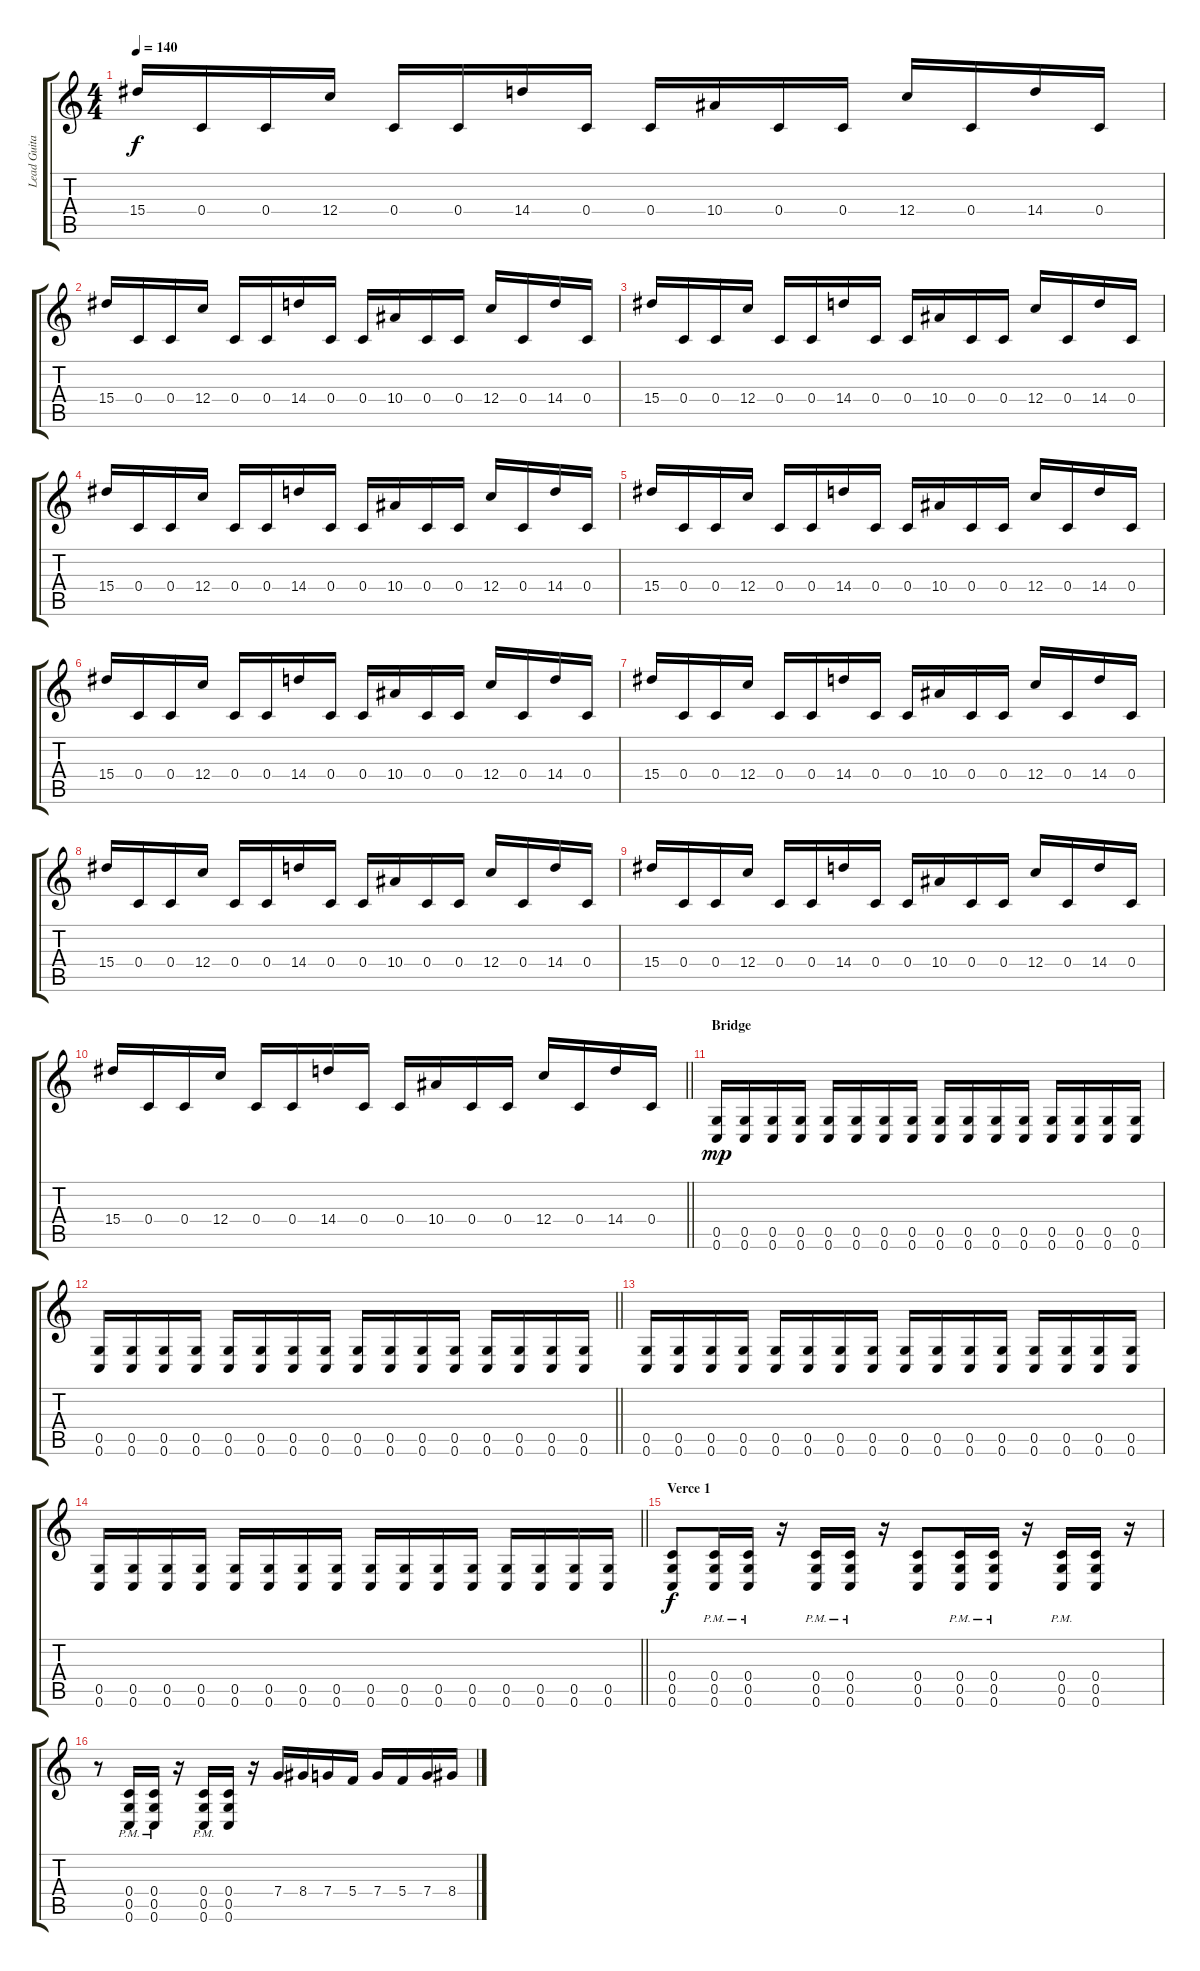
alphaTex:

\track ("Lead Guitar" "Lead Guita") {instrument overdrivenguitar}
\staff {score tabs}
\tuning (D4 A3 F3 C3 G2 C2) {hide}
\ts (4 4)
\tempo 140
\clef g2
\ks c
15.4.16{dy f} 0.4.16 0.4.16 12.4.16 0.4.16 0.4.16 14.4.16 0.4.16 0.4.16 10.4.16 0.4.16 0.4.16 12.4.16 0.4.16 14.4.16 0.4.16 |
15.4.16 0.4.16 0.4.16 12.4.16 0.4.16 0.4.16 14.4.16 0.4.16 0.4.16 10.4.16 0.4.16 0.4.16 12.4.16 0.4.16 14.4.16 0.4.16 |
15.4.16 0.4.16 0.4.16 12.4.16 0.4.16 0.4.16 14.4.16 0.4.16 0.4.16 10.4.16 0.4.16 0.4.16 12.4.16 0.4.16 14.4.16 0.4.16 |
15.4.16 0.4.16 0.4.16 12.4.16 0.4.16 0.4.16 14.4.16 0.4.16 0.4.16 10.4.16 0.4.16 0.4.16 12.4.16 0.4.16 14.4.16 0.4.16 |
15.4.16 0.4.16 0.4.16 12.4.16 0.4.16 0.4.16 14.4.16 0.4.16 0.4.16 10.4.16 0.4.16 0.4.16 12.4.16 0.4.16 14.4.16 0.4.16 |
15.4.16 0.4.16 0.4.16 12.4.16 0.4.16 0.4.16 14.4.16 0.4.16 0.4.16 10.4.16 0.4.16 0.4.16 12.4.16 0.4.16 14.4.16 0.4.16 |
15.4.16 0.4.16 0.4.16 12.4.16 0.4.16 0.4.16 14.4.16 0.4.16 0.4.16 10.4.16 0.4.16 0.4.16 12.4.16 0.4.16 14.4.16 0.4.16 |
15.4.16 0.4.16 0.4.16 12.4.16 0.4.16 0.4.16 14.4.16 0.4.16 0.4.16 10.4.16 0.4.16 0.4.16 12.4.16 0.4.16 14.4.16 0.4.16 |
15.4.16 0.4.16 0.4.16 12.4.16 0.4.16 0.4.16 14.4.16 0.4.16 0.4.16 10.4.16 0.4.16 0.4.16 12.4.16 0.4.16 14.4.16 0.4.16 |
\barLineRight lightlight
15.4.16 0.4.16 0.4.16 12.4.16 0.4.16 0.4.16 14.4.16 0.4.16 0.4.16 10.4.16 0.4.16 0.4.16 12.4.16 0.4.16 14.4.16 0.4.16 |
\section ("" "Bridge")
(0.5 0.6).16{dy mp} (0.5 0.6).16 (0.5 0.6).16 (0.5 0.6).16 (0.5 0.6).16 (0.5 0.6).16 (0.5 0.6).16 (0.5 0.6).16 (0.5 0.6).16 (0.5 0.6).16 (0.5 0.6).16 (0.5 0.6).16 (0.5 0.6).16 (0.5 0.6).16 (0.5 0.6).16 (0.5 0.6).16 |
\barLineRight lightlight
(0.5 0.6).16 (0.5 0.6).16 (0.5 0.6).16 (0.5 0.6).16 (0.5 0.6).16 (0.5 0.6).16 (0.5 0.6).16 (0.5 0.6).16 (0.5 0.6).16 (0.5 0.6).16 (0.5 0.6).16 (0.5 0.6).16 (0.5 0.6).16 (0.5 0.6).16 (0.5 0.6).16 (0.5 0.6).16 |
(0.5 0.6).16 (0.5 0.6).16 (0.5 0.6).16 (0.5 0.6).16 (0.5 0.6).16 (0.5 0.6).16 (0.5 0.6).16 (0.5 0.6).16 (0.5 0.6).16 (0.5 0.6).16 (0.5 0.6).16 (0.5 0.6).16 (0.5 0.6).16 (0.5 0.6).16 (0.5 0.6).16 (0.5 0.6).16 |
\barLineRight lightlight
(0.5 0.6).16 (0.5 0.6).16 (0.5 0.6).16 (0.5 0.6).16 (0.5 0.6).16 (0.5 0.6).16 (0.5 0.6).16 (0.5 0.6).16 (0.5 0.6).16 (0.5 0.6).16 (0.5 0.6).16 (0.5 0.6).16 (0.5 0.6).16 (0.5 0.6).16 (0.5 0.6).16 (0.5 0.6).16 |
\section ("" "Verce 1")
(0.4 0.5 0.6).8{dy f} (0.4{pm} 0.5{pm} 0.6{pm}).16 (0.4{pm} 0.5{pm} 0.6{pm}).16 r.16 (0.4{pm} 0.5{pm} 0.6{pm}).16 (0.4{pm} 0.5{pm} 0.6{pm}).16 r.16 (0.4 0.5 0.6).8 (0.4{pm} 0.5{pm} 0.6{pm}).16 (0.4{pm} 0.5{pm} 0.6{pm}).16 r.16 (0.4{pm} 0.5{pm} 0.6{pm}).16 (0.4 0.5 0.6).16 r.16 |
r.8 (0.4{pm} 0.5{pm} 0.6{pm}).16 (0.4{pm} 0.5{pm} 0.6{pm}).16 r.16 (0.4{pm} 0.5{pm} 0.6{pm}).16 (0.4 0.5 0.6).16 r.16 7.4.16 8.4.16 7.4.16 5.4.16 7.4.16 5.4.16 7.4.16 8.4.16
